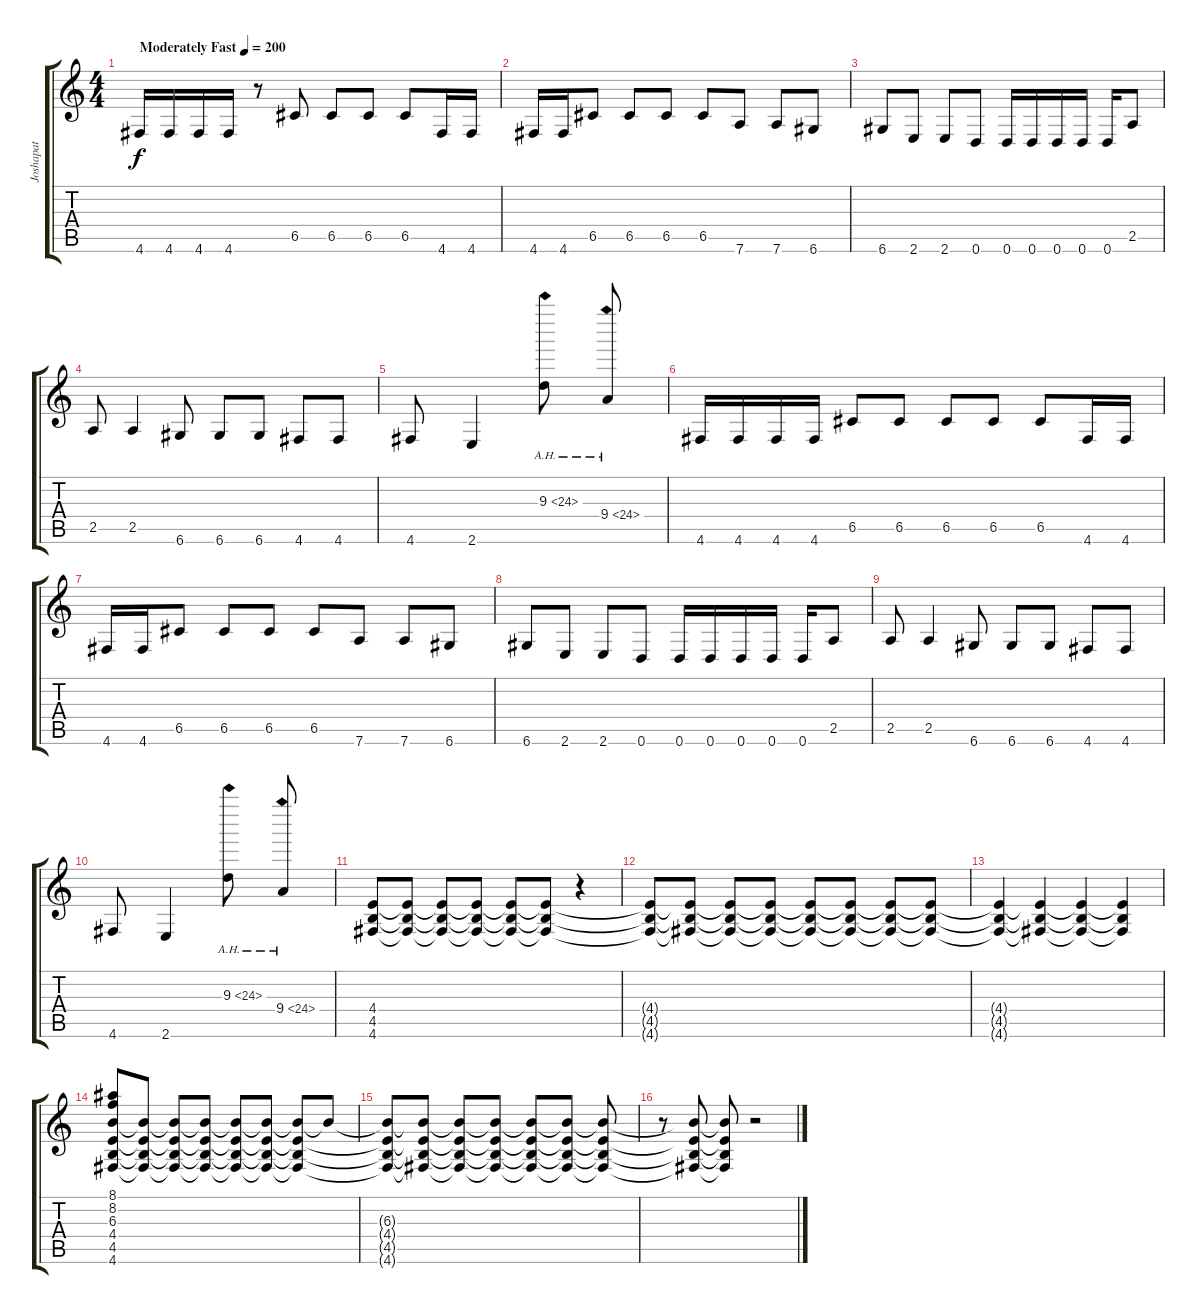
\track ("Joshapat" "Joshapat") {instrument overdrivenguitar}
\staff {score tabs}
\tuning (D4 A3 F3 C3 G2 D2) {hide}
\ts (4 4)
\tempo (200 "Moderately Fast")
\clef g2
\ks c
4.6.16{dy f instrument overdrivenguitar} 4.6.16 4.6.16 4.6.16 r.8 6.5.8 6.5.8 6.5.8 6.5.8 4.6.16 4.6.16 |
4.6.16 4.6.16 6.5.8 6.5.8 6.5.8 6.5.8 7.6.8 7.6.8 6.6.8 |
6.6.8 2.6.8 2.6.8 0.6.8 0.6.16 0.6.16 0.6.16 0.6.16 0.6.16 2.5.8 |
2.5.8 2.5.4 6.6.8 6.6.8 6.6.8 4.6.8 4.6.8 |
4.6.8 2.6.4 9.3{ah 15}.8 9.4{ah 15}.8 |
4.6.16 4.6.16 4.6.16 4.6.16 6.5.8 6.5.8 6.5.8 6.5.8 6.5.8 4.6.16 4.6.16 |
4.6.16 4.6.16 6.5.8 6.5.8 6.5.8 6.5.8 7.6.8 7.6.8 6.6.8 |
6.6.8 2.6.8 2.6.8 0.6.8 0.6.16 0.6.16 0.6.16 0.6.16 0.6.16 2.5.8 |
2.5.8 2.5.4 6.6.8 6.6.8 6.6.8 4.6.8 4.6.8 |
4.6.8 2.6.4 9.3{ah 15}.8 9.4{ah 15}.8 |
(4.4 4.5 4.6).8 (4.4{t} 4.5{t} 4.6{t}).8 (4.4{t} 4.5{t} 4.6{t}).8 (4.4{t} 4.5{t} 4.6{t}).8 (4.4{t} 4.5{t} 4.6{t}).8 (4.4{t} 4.5{t} 4.6{t}).8 r.4 |
(4.4{t} 4.5{t} 4.6{t}).8 (4.4{t} 4.5{t} 4.6{t}).8 (4.4{t} 4.5{t} 4.6{t}).8 (4.4{t} 4.5{t} 4.6{t}).8 (4.4{t} 4.5{t} 4.6{t}).8 (4.4{t} 4.5{t} 4.6{t}).8 (4.4{t} 4.5{t} 4.6{t}).8 (4.4{t} 4.5{t} 4.6{t}).8 |
(4.4{t} 4.5{t} 4.6{t}).4 (4.4{t} 4.5{t} 4.6{t}).4 (4.4{t} 4.5{t} 4.6{t}).4 (4.4{t} 4.5{t} 4.6{t}).4 |
(8.1 8.2 6.3 4.4 4.5 4.6).8 (6.3{t} 4.4{t} 4.5{t} 4.6{t}).8 (6.3{t} 4.4{t} 4.5{t} 4.6{t}).8 (6.3{t} 4.4{t} 4.5{t} 4.6{t}).8 (6.3{t} 4.4{t} 4.5{t} 4.6{t}).8 (6.3{t} 4.4{t} 4.5{t} 4.6{t}).8 (6.3{t} 4.4{t} 4.5{t} 4.6{t}).8 6.3{t}.8 |
(6.3{t} 4.4{t} 4.5{t} 4.6{t}).8 (6.3{t} 4.4{t} 4.5{t} 4.6{t}).8 (6.3{t} 4.4{t} 4.5{t} 4.6{t}).8 (6.3{t} 4.4{t} 4.5{t} 4.6{t}).8 (6.3{t} 4.4{t} 4.5{t} 4.6{t}).8 (6.3{t} 4.4{t} 4.5{t} 4.6{t}).8 (6.3{t} 4.4{t} 4.5{t} 4.6{t}).8 |
r.8 (6.3{t} 4.4{t} 4.5{t} 4.6{t}).8 (6.3{t} 4.4{t} 4.5{t} 4.6{t}).8 r.2
